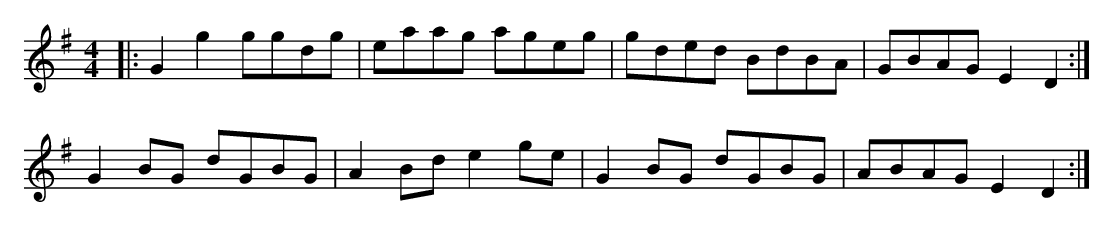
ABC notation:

X:1
M:4/4
K:G
|:G2 g2 ggdg|eaag ageg|gded BdBA|GBAG E2 D2:|
G2 BG dGBG|A2 Bd e2 ge|G2 BG dGBG|ABAG E2 D2:|
